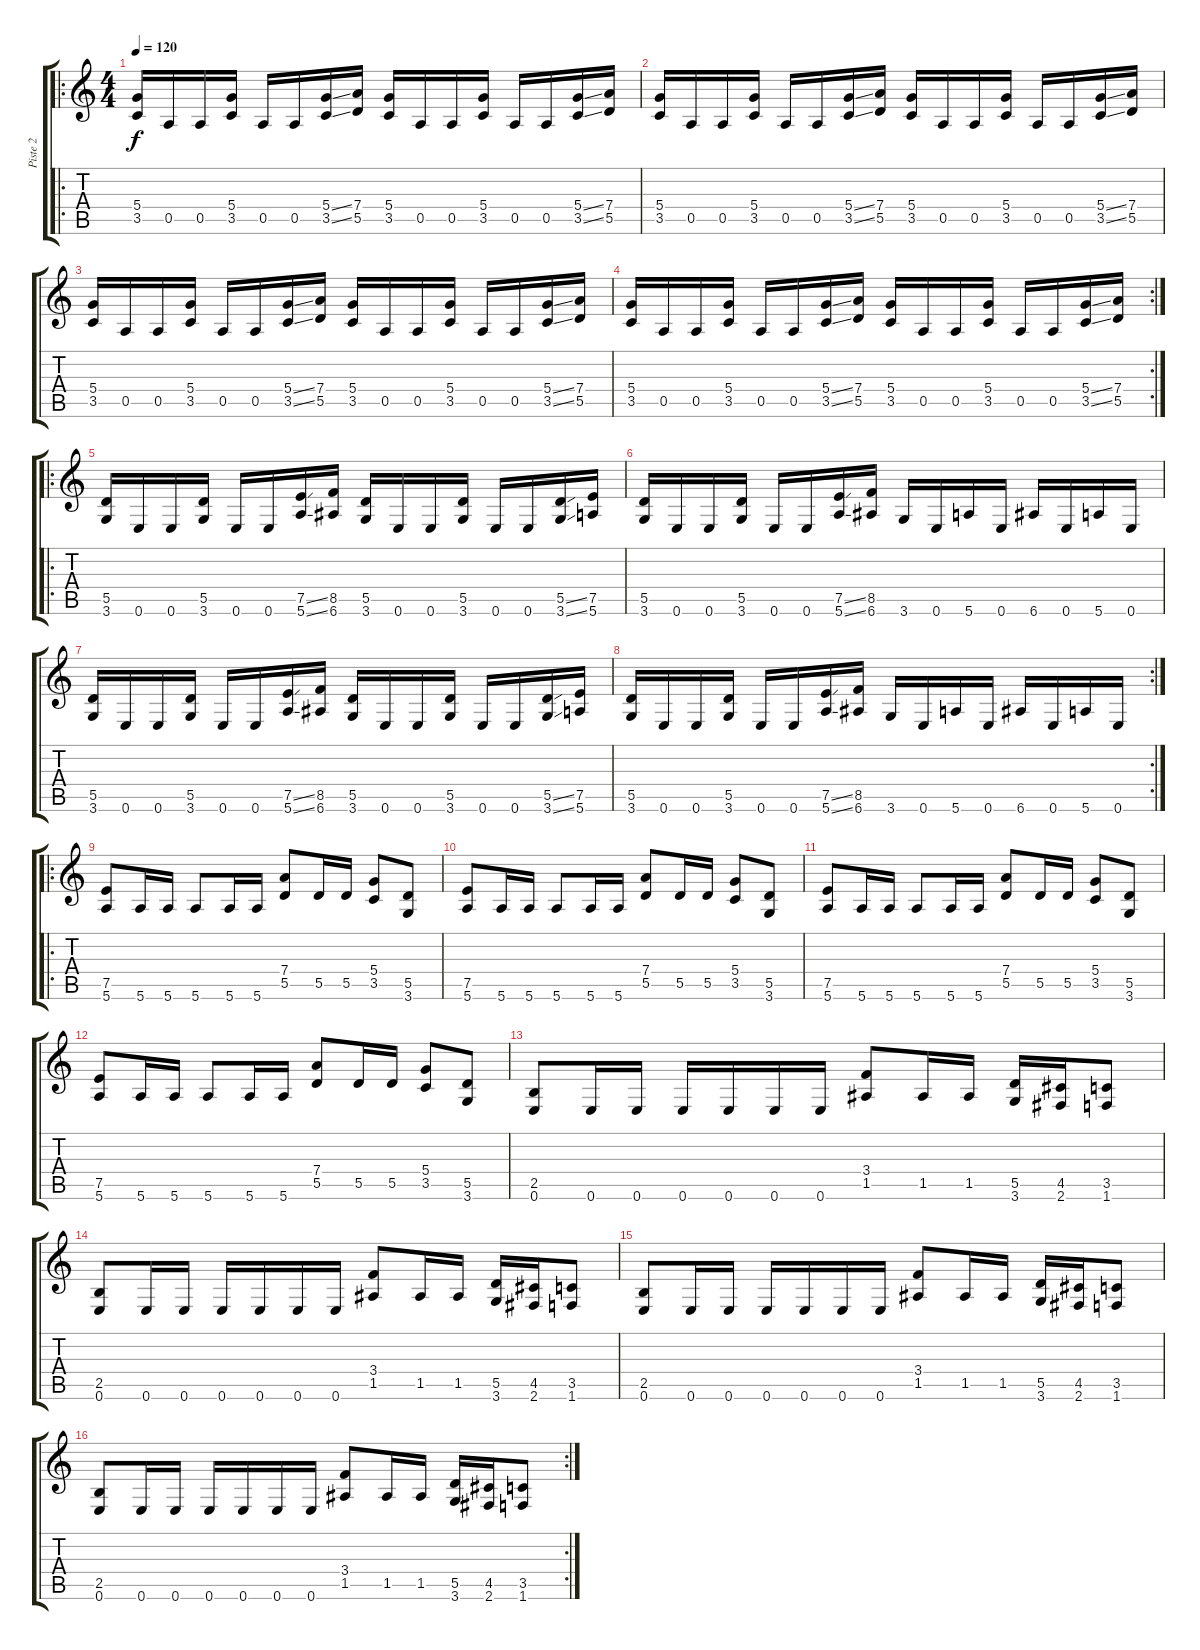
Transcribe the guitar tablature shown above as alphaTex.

\track ("Piste 2" "Piste 2") {instrument distortionguitar}
\staff {score tabs}
\tuning (E4 B3 G3 D3 A2 E2) {hide}
\ro
\ts (4 4)
\tempo 120
\clef g2
\ks c
(5.4 3.5).16{dy f} 0.5.16 0.5.16 (5.4 3.5).16 0.5.16 0.5.16 (5.4{ss} 3.5{ss}).16 (7.4 5.5).16 (5.4 3.5).16 0.5.16 0.5.16 (5.4 3.5).16 0.5.16 0.5.16 (5.4{ss} 3.5{ss}).16 (7.4 5.5).16 |
(5.4 3.5).16 0.5.16 0.5.16 (5.4 3.5).16 0.5.16 0.5.16 (5.4{ss} 3.5{ss}).16 (7.4 5.5).16 (5.4 3.5).16 0.5.16 0.5.16 (5.4 3.5).16 0.5.16 0.5.16 (5.4{ss} 3.5{ss}).16 (7.4 5.5).16 |
(5.4 3.5).16 0.5.16 0.5.16 (5.4 3.5).16 0.5.16 0.5.16 (5.4{ss} 3.5{ss}).16 (7.4 5.5).16 (5.4 3.5).16 0.5.16 0.5.16 (5.4 3.5).16 0.5.16 0.5.16 (5.4{ss} 3.5{ss}).16 (7.4 5.5).16 |
\rc 2
(5.4 3.5).16 0.5.16 0.5.16 (5.4 3.5).16 0.5.16 0.5.16 (5.4{ss} 3.5{ss}).16 (7.4 5.5).16 (5.4 3.5).16 0.5.16 0.5.16 (5.4 3.5).16 0.5.16 0.5.16 (5.4{ss} 3.5{ss}).16 (7.4 5.5).16 |
\ro
(5.5 3.6).16 0.6.16 0.6.16 (5.5 3.6).16 0.6.16 0.6.16 (7.5{ss} 5.6{ss}).16 (8.5 6.6).16 (5.5 3.6).16 0.6.16 0.6.16 (5.5 3.6).16 0.6.16 0.6.16 (5.5{ss} 3.6{ss}).16 (7.5 5.6).16 |
(5.5 3.6).16 0.6.16 0.6.16 (5.5 3.6).16 0.6.16 0.6.16 (7.5{ss} 5.6{ss}).16 (8.5 6.6).16 3.6.16 0.6.16 5.6.16 0.6.16 6.6.16 0.6.16 5.6.16 0.6.16 |
(5.5 3.6).16 0.6.16 0.6.16 (5.5 3.6).16 0.6.16 0.6.16 (7.5{ss} 5.6{ss}).16 (8.5 6.6).16 (5.5 3.6).16 0.6.16 0.6.16 (5.5 3.6).16 0.6.16 0.6.16 (5.5{ss} 3.6{ss}).16 (7.5 5.6).16 |
\rc 2
(5.5 3.6).16 0.6.16 0.6.16 (5.5 3.6).16 0.6.16 0.6.16 (7.5{ss} 5.6{ss}).16 (8.5 6.6).16 3.6.16 0.6.16 5.6.16 0.6.16 6.6.16 0.6.16 5.6.16 0.6.16 |
\ro
(7.5 5.6).8 5.6.16 5.6.16 5.6.8 5.6.16 5.6.16 (7.4 5.5).8 5.5.16 5.5.16 (5.4 3.5).8 (5.5 3.6).8 |
(7.5 5.6).8 5.6.16 5.6.16 5.6.8 5.6.16 5.6.16 (7.4 5.5).8 5.5.16 5.5.16 (5.4 3.5).8 (5.5 3.6).8 |
(7.5 5.6).8 5.6.16 5.6.16 5.6.8 5.6.16 5.6.16 (7.4 5.5).8 5.5.16 5.5.16 (5.4 3.5).8 (5.5 3.6).8 |
(7.5 5.6).8 5.6.16 5.6.16 5.6.8 5.6.16 5.6.16 (7.4 5.5).8 5.5.16 5.5.16 (5.4 3.5).8 (5.5 3.6).8 |
(2.5 0.6).8 0.6.16 0.6.16 0.6.16 0.6.16 0.6.16 0.6.16 (3.4 1.5).8 1.5.16 1.5.16 (5.5 3.6).16 (4.5 2.6).16 (3.5 1.6).8 |
(2.5 0.6).8 0.6.16 0.6.16 0.6.16 0.6.16 0.6.16 0.6.16 (3.4 1.5).8 1.5.16 1.5.16 (5.5 3.6).16 (4.5 2.6).16 (3.5 1.6).8 |
(2.5 0.6).8 0.6.16 0.6.16 0.6.16 0.6.16 0.6.16 0.6.16 (3.4 1.5).8 1.5.16 1.5.16 (5.5 3.6).16 (4.5 2.6).16 (3.5 1.6).8 |
\rc 2
(2.5 0.6).8 0.6.16 0.6.16 0.6.16 0.6.16 0.6.16 0.6.16 (3.4 1.5).8 1.5.16 1.5.16 (5.5 3.6).16 (4.5 2.6).16 (3.5 1.6).8
